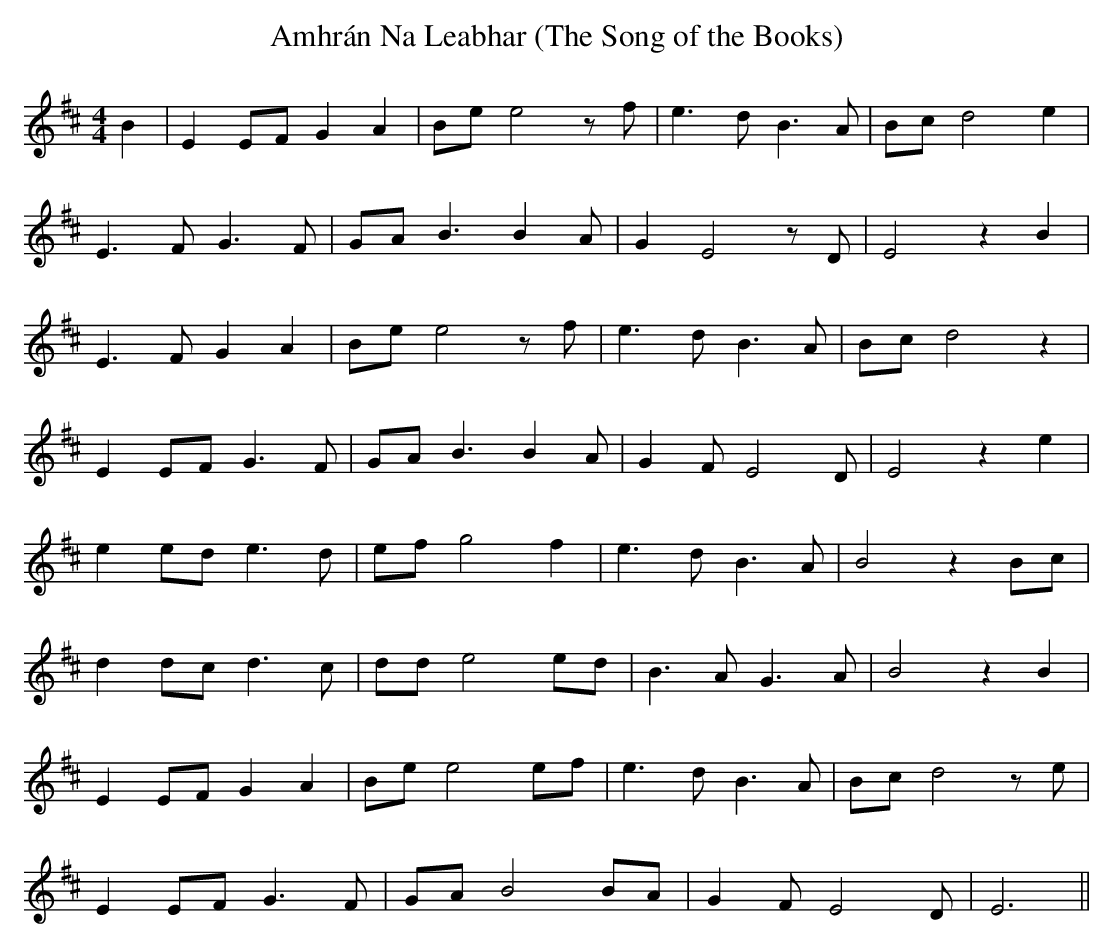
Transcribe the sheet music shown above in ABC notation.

X:1
T:Amhr\'an Na Leabhar (The Song of the Books)
M:4/4
L:1/8
K:Edor
B2|E2 EF G2 A2|Be e4 zf|e3 d B3 A|Bc d4 e2|
E3 F G3 F|GA B3 B2 A|G2 E4 zD|E4 z2 B2|
E3 F G2 A2|Be e4 zf|e3 d B3 A|Bc d4 z2 |
E2 EF G3 F|GA B3 B2 A|G2 F E4 D|E4 z2 e2|
e2 ed e3 d|ef g4 f2|e3 d B3 A|B4 z2 Bc|
d2 dc d3 c|dd e4  ed|B3 A G3 A|B4 z2 B2|
E2 EF G2 A2|Be e4 ef|e3 d B3 A|Bc d4 ze|
E2 EF G3 F|GA B4  BA|G2 F E4 D|E6 ||
